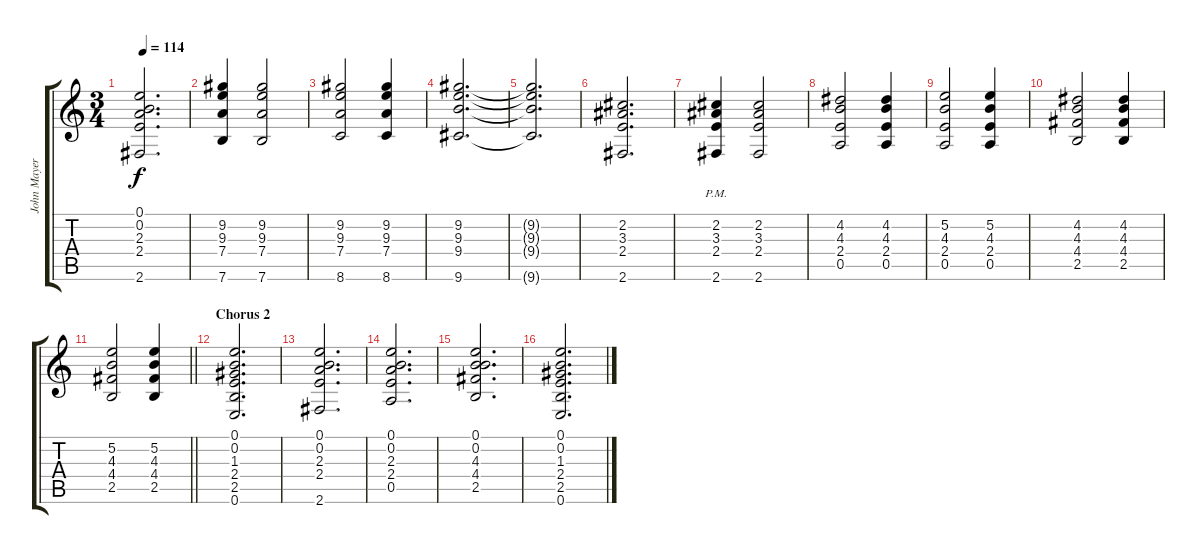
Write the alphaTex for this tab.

\track ("John Mayer" "John Mayer") {instrument acousticguitarsteel}
\staff {score tabs}
\tuning (E4 B3 G3 D3 A2 E2) {hide}
\ts (3 4)
\tempo 114
\clef g2
\ks c
(0.1 0.2 2.3 2.4 2.6).2{d dy f} |
(9.2 9.3 7.4 7.6).4 (9.2 9.3 7.4 7.6).2 |
(9.2 9.3 7.4 8.6).2 (9.2 9.3 7.4 8.6).4 |
(9.2 9.3 9.4 9.6).2{d} |
(9.2{t} 9.3{t} 9.4{t} 9.6{t}).2{d} |
(2.2 3.3 2.4 2.6).2{d} |
(2.2{pm} 3.3{pm} 2.4{pm} 2.6{pm}).4 (2.2 3.3 2.4 2.6).2 |
(4.2 4.3 2.4 0.5).2 (4.2 4.3 2.4 0.5).4 |
(5.2 4.3 2.4 0.5).2 (5.2 4.3 2.4 0.5).4 |
(4.2 4.3 4.4 2.5).2 (4.2 4.3 4.4 2.5).4 |
\barLineRight lightlight
(5.2 4.3 4.4 2.5).2 (5.2 4.3 4.4 2.5).4 |
\section ("" "Chorus 2")
(0.1 0.2 1.3 2.4 2.5 0.6).2{d} |
(0.1 0.2 2.3 2.4 2.6).2{d} |
(0.1 0.2 2.3 2.4 0.5).2{d} |
(0.1 0.2 4.3 4.4 2.5).2{d} |
(0.1 0.2 1.3 2.4 2.5 0.6).2{d}
